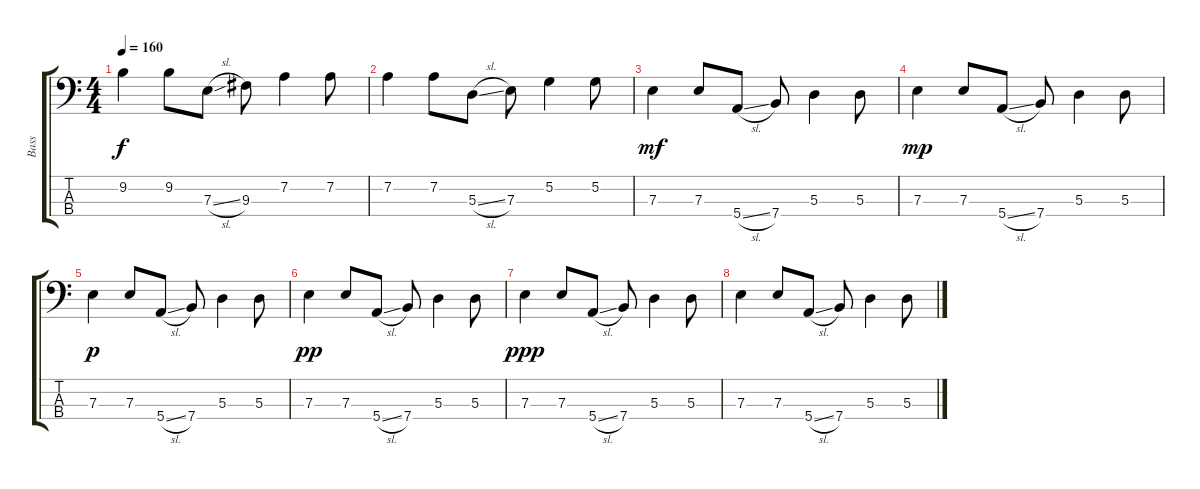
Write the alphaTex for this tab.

\track ("Bass" "Bass") {instrument electricbassfinger}
\staff {score tabs}
\tuning (G2 D2 A1 E1) {hide}
\ts (4 4)
\tempo 160
\clef f4
\ks c
9.2.4{dy f} 9.2.8 7.3{sl}.8 9.3.8 7.2.4 7.2.8 |
7.2.4 7.2.8 5.3{sl}.8 7.3.8 5.2.4 5.2.8 |
7.3.4{dy mf} 7.3.8 5.4{sl}.8 7.4.8 5.3.4 5.3.8 |
7.3.4{dy mp} 7.3.8 5.4{sl}.8 7.4.8 5.3.4 5.3.8 |
7.3.4{dy p} 7.3.8 5.4{sl}.8 7.4.8 5.3.4 5.3.8 |
7.3.4{dy pp} 7.3.8 5.4{sl}.8 7.4.8 5.3.4 5.3.8 |
7.3.4{dy ppp} 7.3.8 5.4{sl}.8 7.4.8 5.3.4 5.3.8 |
7.3.4 7.3.8 5.4{sl}.8 7.4.8 5.3.4 5.3.8
